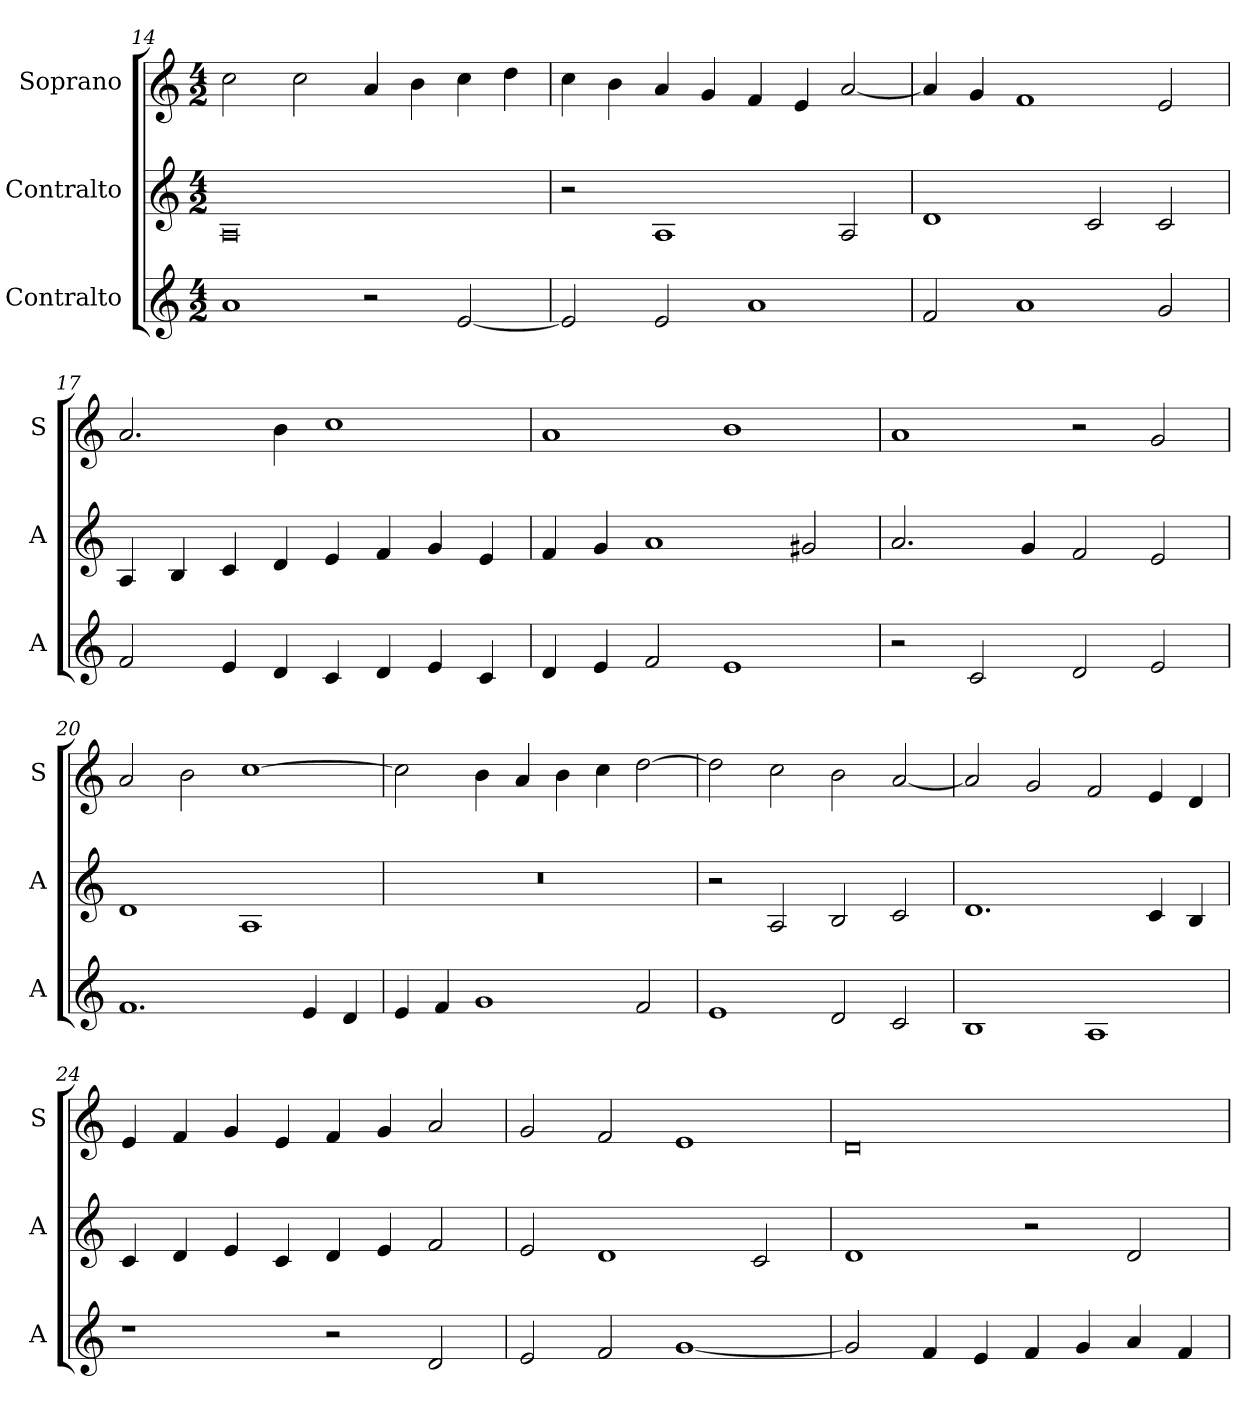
**kern	**kern	**kern
*part3	*part2	*part1
*staff3	*staff2	*staff1
*I"Contralto	*I"Contralto	*I"Soprano
*I'A	*I'A	*I'S
*clefG2	*clefG2	*clefG2
*k[]	*k[]	*k[]
*E:phr	*E:phr	*E:phr
*M4/2	*M4/2	*M4/2
=14	=14	=14
1a	0A	2cc
.	.	2cc
2r	.	4a
.	.	4b
[2e	.	4cc
.	.	4dd
=15	=15	=15
2e]	2r	4cc
.	.	4b
2e	1A	4a
.	.	4g
1a	.	4f
.	.	4e
.	2A	[2a
=16	=16	=16
2f	1d	4a]
.	.	4g
1a	.	1f
.	2c	.
2g	2c	2e
=17	=17	=17
2f	4A	2.a
.	4B	.
4e	4c	.
4d	4d	4b
4c	4e	1cc
4d	4f	.
4e	4g	.
4c	4e	.
=18	=18	=18
4d	4f	1a
4e	4g	.
2f	1a	.
1e	.	1b
.	2g#X	.
=19	=19	=19
2r	2.a	1a
2c	.	.
.	4g	.
2d	2f	2r
2e	2e	2g
=20	=20	=20
1.f	1d	2a
.	.	2b
.	1A	[1cc
4e	.	.
4d	.	.
=21	=21	=21
4e	0r	2cc]
4f	.	.
1g	.	4b
.	.	4a
.	.	4b
.	.	4cc
2f	.	[2dd
=22	=22	=22
1e	2r	2dd]
.	2A	2cc
2d	2B	2b
2c	2c	[2a
=23	=23	=23
1B	1.d	2a]
.	.	2g
1A	.	2f
.	4c	4e
.	4B	4d
=24	=24	=24
1r	4c	4e
.	4d	4f
.	4e	4g
.	4c	4e
2r	4d	4f
.	4e	4g
2d	2f	2a
=25	=25	=25
2e	2e	2g
2f	1d	2f
[1g	.	1e
.	2c	.
=26	=26	=26
2g]	1d	0d
4f	.	.
4e	.	.
4f	2r	.
4g	.	.
4a	2d	.
4f	.	.
=	=	=
*-	*-	*-
